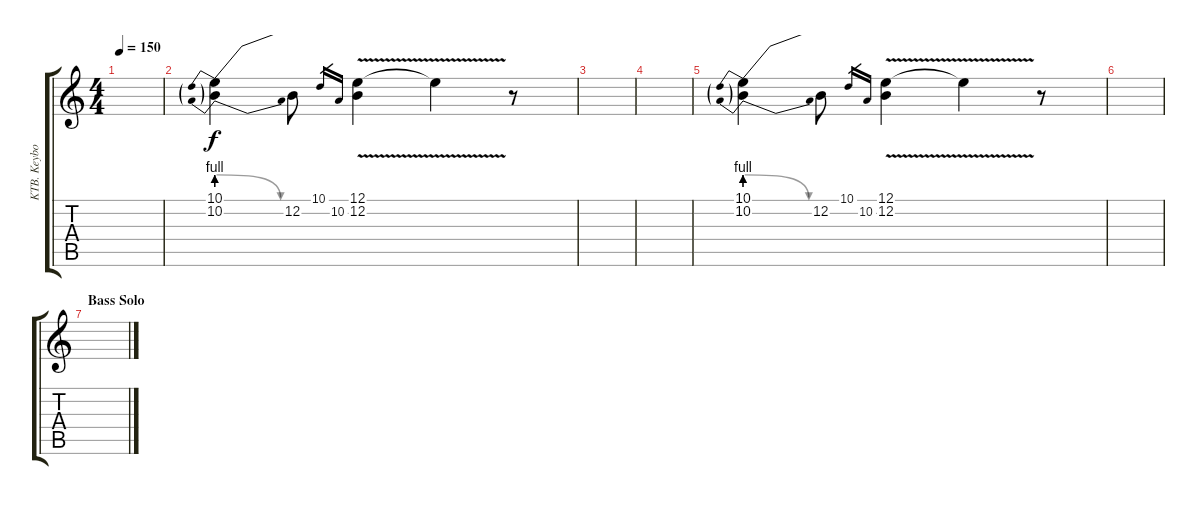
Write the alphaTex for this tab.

\track ("KTB. Keyboards - Tone - Backing Vocals" "KTB. Keybo") {instrument rockorgan}
\staff {score tabs}
\tuning (E4 B3 G3 D3 A2 E2) {hide}
\ts (4 4)
\tempo 150
\clef g2
\ks c
|
(10.1{be (prebend 0 4 60 4)} 10.2{be (prebendrelease 0 4 60 0)}).4{volume 15 instrument lead5charang} 12.2.8 10.1.16{gr} 10.2.16{gr} (12.1{v} 12.2).4 12.1{t}.4 r.8 |
|
|
(10.1{be (prebend 0 4 60 4)} 10.2{be (prebendrelease 0 4 60 0)}).4{volume 15 instrument lead5charang} 12.2.8 10.1.16{gr} 10.2.16{gr} (12.1{v} 12.2).4 12.1{t}.4 r.8 |
|
\section ("" "Bass Solo")
